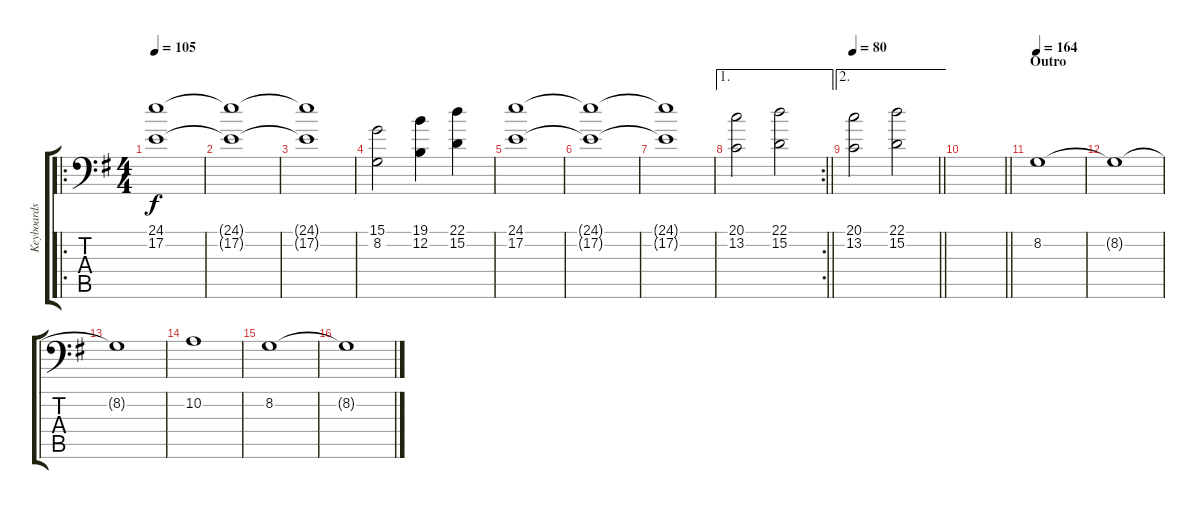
\track ("Keyboards" "Keyboards") {instrument stringensemble1}
\staff {score tabs}
\tuning (E3 B2 G2 D2 A1 E1) {hide}
\ro
\ts (4 4)
\tempo 105
\clef f4
\ks eminor
(24.1 17.2).1{dy f volume 11} |
(24.1{t} 17.2{t}).1 |
(24.1{t} 17.2{t}).1 |
(15.1 8.2).2 (19.1 12.2).4 (22.1 15.2).4 |
(24.1 17.2).1 |
(24.1{t} 17.2{t}).1 |
(24.1{t} 17.2{t}).1 |
\ae 1
\rc 2
\barLineRight lightlight
(20.1 13.2).2 (22.1 15.2).2 |
\ae 2
\tempo 80
\barLineRight lightlight
(20.1 13.2).2 (22.1 15.2).2 |
\barLineRight lightlight
|
\section ("" "Outro")
\tempo 164
8.2.1 |
8.2{t}.1 |
8.2{t}.1 |
10.2.1 |
8.2.1 |
8.2{t}.1
